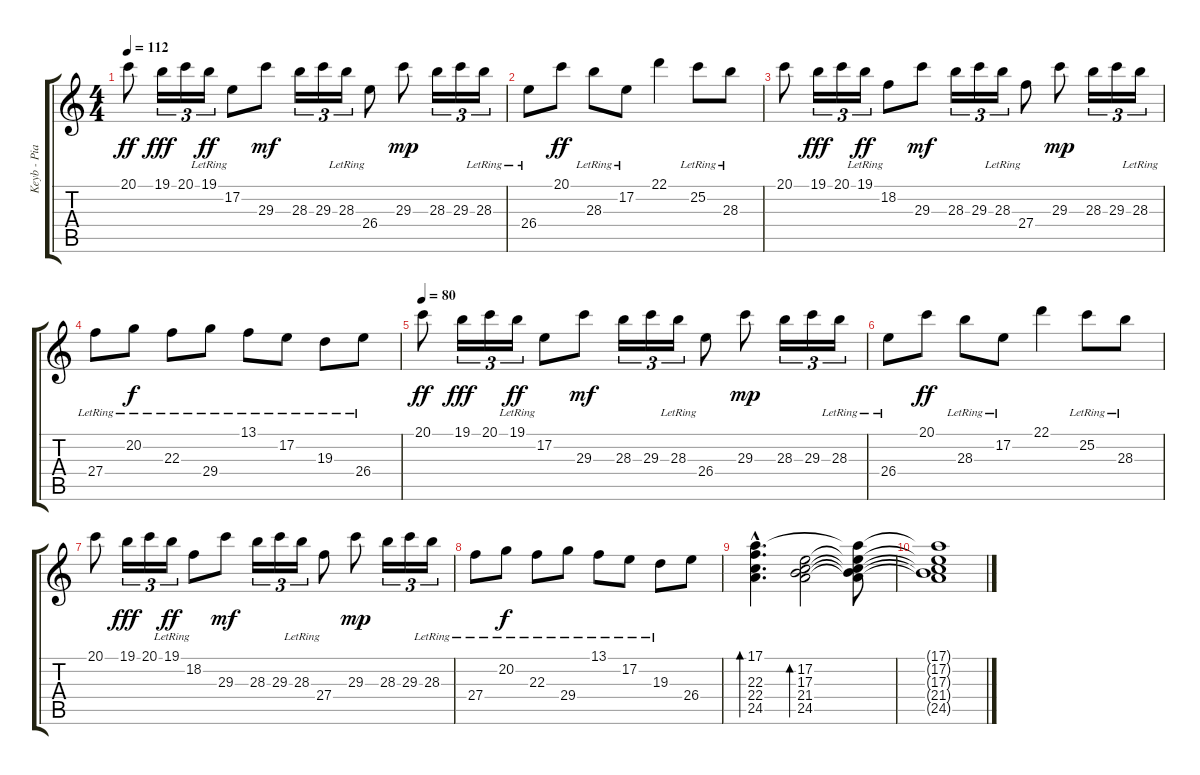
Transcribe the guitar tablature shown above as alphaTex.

\track ("Keyb - Piano" "Keyb - Pia") {instrument brightacousticpiano}
\staff {score tabs}
\tuning (E4 B3 G3 D3 A2 E2) {hide}
\ts (4 4)
\tempo 112
\clef g2
\ks c
20.1.8{dy ff} 19.1.16{tu (3 2) dy fff} 20.1.16{tu (3 2)} 19.1{lr}.16{tu (3 2) dy ff} 17.2{lr}.8 29.3.8{dy mf} 28.3.16{tu (3 2)} 29.3.16{tu (3 2)} 28.3{lr}.16{tu (3 2)} 26.4{lr}.8 29.3.8{dy mp} 28.3.16{tu (3 2)} 29.3.16{tu (3 2)} 28.3{lr}.16{tu (3 2)} |
26.4{lr}.8 20.1.8{dy ff} 28.3{lr}.8 17.2{lr}.8 22.1.4 25.2{lr}.8 28.3{lr}.8 |
20.1.8 19.1.16{tu (3 2) dy fff} 20.1.16{tu (3 2)} 19.1{lr}.16{tu (3 2) dy ff} 18.2{lr}.8 29.3.8{dy mf} 28.3.16{tu (3 2)} 29.3.16{tu (3 2)} 28.3{lr}.16{tu (3 2)} 27.4{lr}.8 29.3.8{dy mp} 28.3.16{tu (3 2)} 29.3.16{tu (3 2)} 28.3{lr}.16{tu (3 2)} |
27.4{lr}.8 20.2{lr}.8{dy f} 22.3{lr}.8 29.4{lr}.8 13.1{lr}.8 17.2{lr}.8 19.3{lr}.8 26.4{lr}.8 |
\tempo 80
20.1.8{dy ff} 19.1.16{tu (3 2) dy fff} 20.1.16{tu (3 2)} 19.1{lr}.16{tu (3 2) dy ff} 17.2{lr}.8 29.3.8{dy mf} 28.3.16{tu (3 2)} 29.3.16{tu (3 2)} 28.3{lr}.16{tu (3 2)} 26.4{lr}.8 29.3.8{dy mp} 28.3.16{tu (3 2)} 29.3.16{tu (3 2)} 28.3{lr}.16{tu (3 2)} |
26.4{lr}.8 20.1.8{dy ff} 28.3{lr}.8 17.2{lr}.8 22.1.4 25.2{lr}.8 28.3{lr}.8 |
20.1.8 19.1.16{tu (3 2) dy fff} 20.1.16{tu (3 2)} 19.1{lr}.16{tu (3 2) dy ff} 18.2{lr}.8 29.3.8{dy mf} 28.3.16{tu (3 2)} 29.3.16{tu (3 2)} 28.3{lr}.16{tu (3 2)} 27.4{lr}.8 29.3.8{dy mp} 28.3.16{tu (3 2)} 29.3.16{tu (3 2)} 28.3{lr}.16{tu (3 2)} |
27.4{lr}.8 20.2{lr}.8{dy f} 22.3{lr}.8 29.4{lr}.8 13.1{lr}.8 17.2{lr}.8 19.3{lr}.8 26.4.8 |
(17.1{hac} 22.3{hac} 22.4{hac} 24.5{hac}).4{d bd 240} (17.2 17.3 21.4 24.5).2{bd 240} (17.1{t} 17.2{t} 17.3{t} 21.4{t} 24.5{t}).8 |
(17.1{t} 17.2{t} 17.3{t} 21.4{t} 24.5{t}).1
